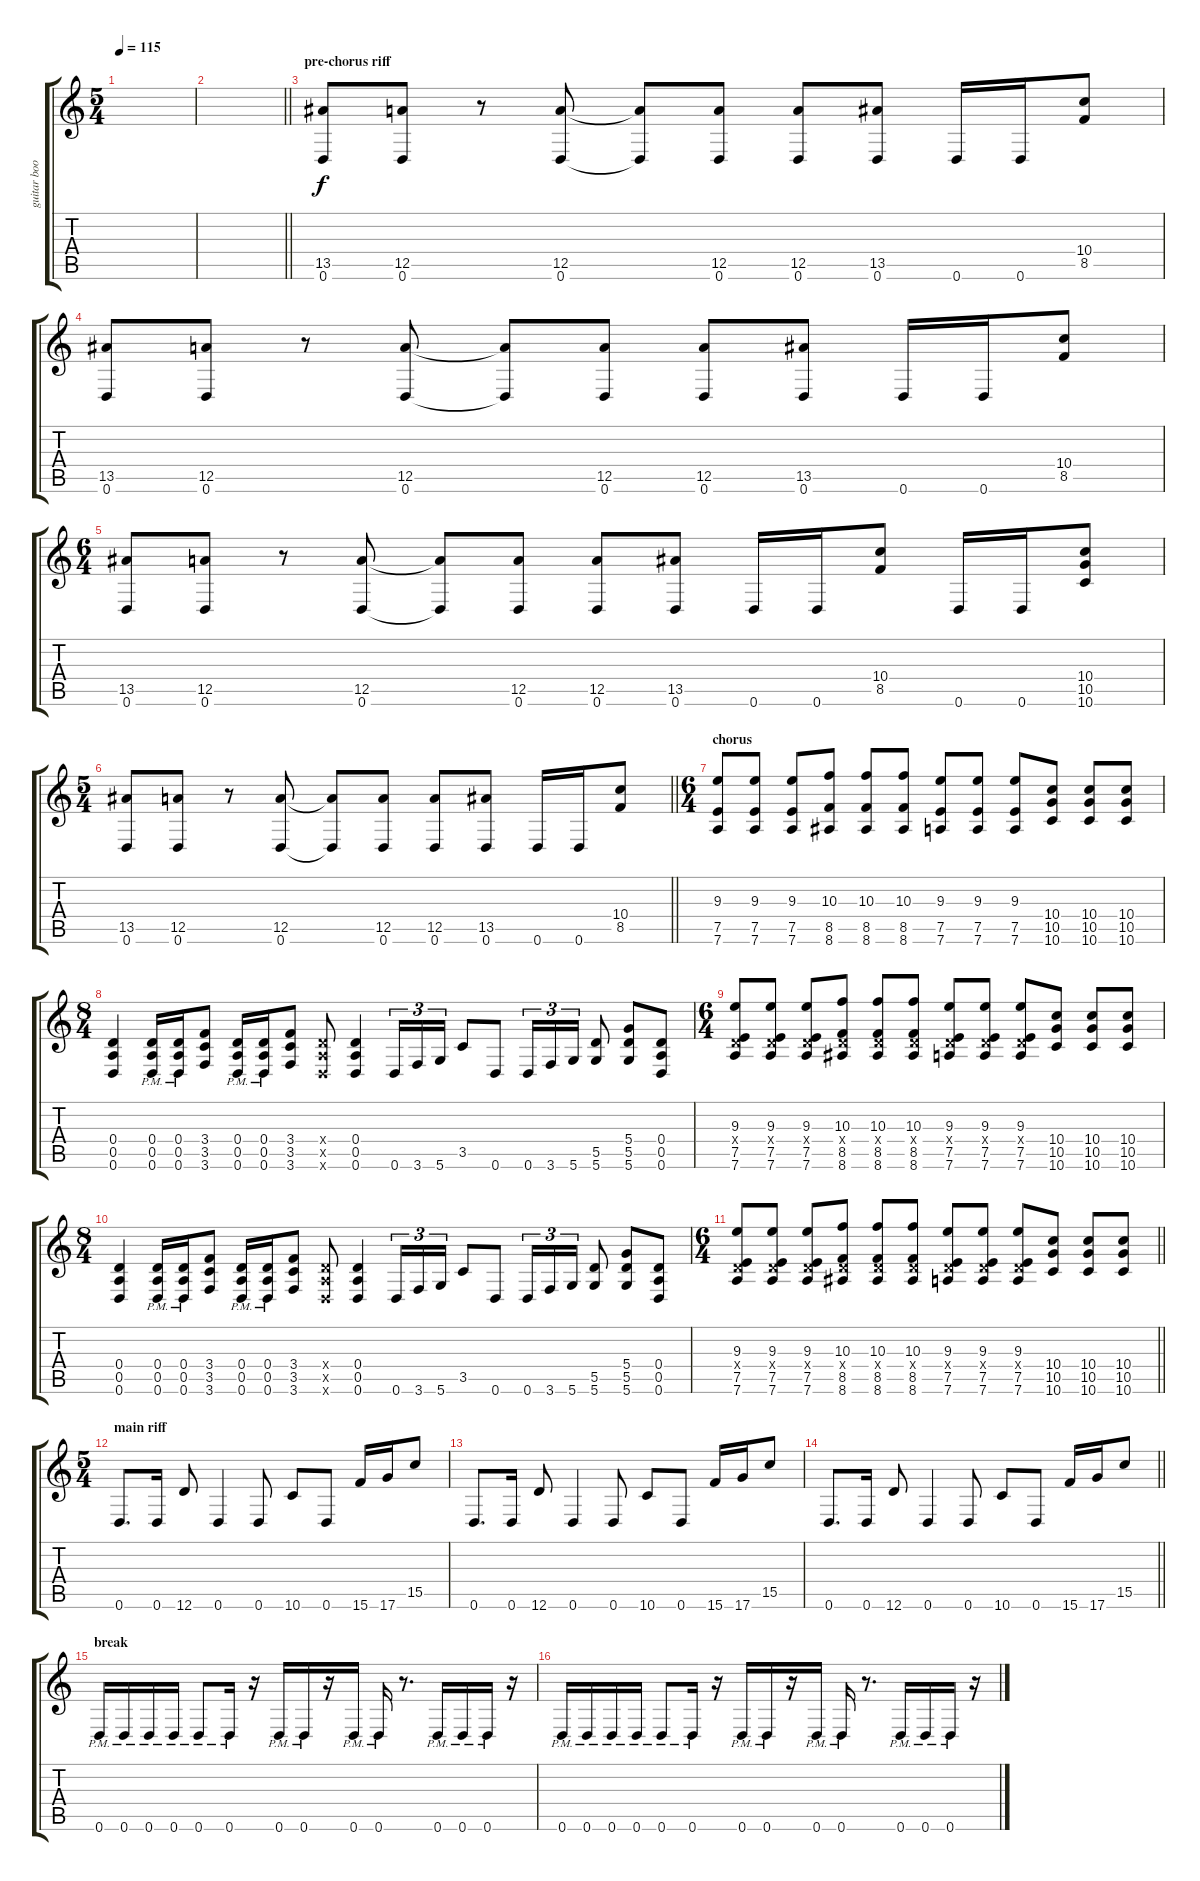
\track ("guitar boost" "guitar boo") {instrument distortionguitar}
\staff {score tabs}
\tuning (E4 B3 G3 D3 A2 D2) {hide}
\ts (5 4)
\tempo 115
\clef g2
\ks c
|
\barLineRight lightlight
|
\section ("" "pre-chorus riff")
(13.5 0.6).8 (12.5 0.6).8 r.8 (12.5 0.6).8 (12.5{t} 0.6{t}).8 (12.5 0.6).8 (12.5 0.6).8 (13.5 0.6).8 0.6.16 0.6.16 (10.4 8.5).8 |
(13.5 0.6).8 (12.5 0.6).8 r.8 (12.5 0.6).8 (12.5{t} 0.6{t}).8 (12.5 0.6).8 (12.5 0.6).8 (13.5 0.6).8 0.6.16 0.6.16 (10.4 8.5).8 |
\ts (6 4)
(13.5 0.6).8 (12.5 0.6).8 r.8 (12.5 0.6).8 (12.5{t} 0.6{t}).8 (12.5 0.6).8 (12.5 0.6).8 (13.5 0.6).8 0.6.16 0.6.16 (10.4 8.5).8 0.6.16 0.6.16 (10.4 10.5 10.6).8 |
\ts (5 4)
\barLineRight lightlight
(13.5 0.6).8 (12.5 0.6).8 r.8 (12.5 0.6).8 (12.5{t} 0.6{t}).8 (12.5 0.6).8 (12.5 0.6).8 (13.5 0.6).8 0.6.16 0.6.16 (10.4 8.5).8 |
\ts (6 4)
\section ("" "chorus")
(9.3 7.5 7.6).8 (9.3 7.5 7.6).8 (9.3 7.5 7.6).8 (10.3 8.5 8.6).8 (10.3 8.5 8.6).8 (10.3 8.5 8.6).8 (9.3 7.5 7.6).8 (9.3 7.5 7.6).8 (9.3 7.5 7.6).8 (10.4 10.5 10.6).8 (10.4 10.5 10.6).8 (10.4 10.5 10.6).8 |
\ts (8 4)
(0.4 0.5 0.6).4 (0.4{pm} 0.5{pm} 0.6{pm}).16 (0.4{pm} 0.5{pm} 0.6{pm}).16 (3.4 3.5 3.6).8 (0.4{pm} 0.5{pm} 0.6{pm}).16 (0.4{pm} 0.5{pm} 0.6{pm}).16 (3.4 3.5 3.6).8 (0.4{x} 0.5{x} 0.6{x}).8 (0.4 0.5 0.6).4 0.6.16{tu (3 2)} 3.6.16{tu (3 2)} 5.6.16{tu (3 2)} 3.5.8 0.6.8 0.6.16{tu (3 2)} 3.6.16{tu (3 2)} 5.6.16{tu (3 2)} (5.5 5.6).8 (5.4 5.5 5.6).8 (0.4 0.5 0.6).8 |
\ts (6 4)
(9.3 0.4{x} 7.5 7.6).8 (9.3 0.4{x} 7.5 7.6).8 (9.3 0.4{x} 7.5 7.6).8 (10.3 0.4{x} 8.5 8.6).8 (10.3 0.4{x} 8.5 8.6).8 (10.3 0.4{x} 8.5 8.6).8 (9.3 0.4{x} 7.5 7.6).8 (9.3 0.4{x} 7.5 7.6).8 (9.3 0.4{x} 7.5 7.6).8 (10.4 10.5 10.6).8 (10.4 10.5 10.6).8 (10.4 10.5 10.6).8 |
\ts (8 4)
(0.4 0.5 0.6).4 (0.4{pm} 0.5{pm} 0.6{pm}).16 (0.4{pm} 0.5{pm} 0.6{pm}).16 (3.4 3.5 3.6).8 (0.4{pm} 0.5{pm} 0.6{pm}).16 (0.4{pm} 0.5{pm} 0.6{pm}).16 (3.4 3.5 3.6).8 (0.4{x} 0.5{x} 0.6{x}).8 (0.4 0.5 0.6).4 0.6.16{tu (3 2)} 3.6.16{tu (3 2)} 5.6.16{tu (3 2)} 3.5.8 0.6.8 0.6.16{tu (3 2)} 3.6.16{tu (3 2)} 5.6.16{tu (3 2)} (5.5 5.6).8 (5.4 5.5 5.6).8 (0.4 0.5 0.6).8 |
\ts (6 4)
\barLineRight lightlight
(9.3 0.4{x} 7.5 7.6).8 (9.3 0.4{x} 7.5 7.6).8 (9.3 0.4{x} 7.5 7.6).8 (10.3 0.4{x} 8.5 8.6).8 (10.3 0.4{x} 8.5 8.6).8 (10.3 0.4{x} 8.5 8.6).8 (9.3 0.4{x} 7.5 7.6).8 (9.3 0.4{x} 7.5 7.6).8 (9.3 0.4{x} 7.5 7.6).8 (10.4 10.5 10.6).8 (10.4 10.5 10.6).8 (10.4 10.5 10.6).8 |
\ts (5 4)
\section ("" "main riff")
0.6.8{d} 0.6.16 12.6.8 0.6.4 0.6.8 10.6.8 0.6.8 15.6.16 17.6.16 15.5.8 |
0.6.8{d} 0.6.16 12.6.8 0.6.4 0.6.8 10.6.8 0.6.8 15.6.16 17.6.16 15.5.8 |
\barLineRight lightlight
0.6.8{d} 0.6.16 12.6.8 0.6.4 0.6.8 10.6.8 0.6.8 15.6.16 17.6.16 15.5.8 |
\section ("" "break")
0.6{pm}.16 0.6{pm}.16 0.6{pm}.16 0.6{pm}.16 0.6{pm}.8 0.6{pm}.16 r.16 0.6{pm}.16 0.6{pm}.16 r.16 0.6{pm}.16 0.6{pm}.16 r.8{d} 0.6{pm}.16 0.6{pm}.16 0.6{pm}.16 r.16 |
0.6{pm}.16 0.6{pm}.16 0.6{pm}.16 0.6{pm}.16 0.6{pm}.8 0.6{pm}.16 r.16 0.6{pm}.16 0.6{pm}.16 r.16 0.6{pm}.16 0.6{pm}.16 r.8{d} 0.6{pm}.16 0.6{pm}.16 0.6{pm}.16 r.16
